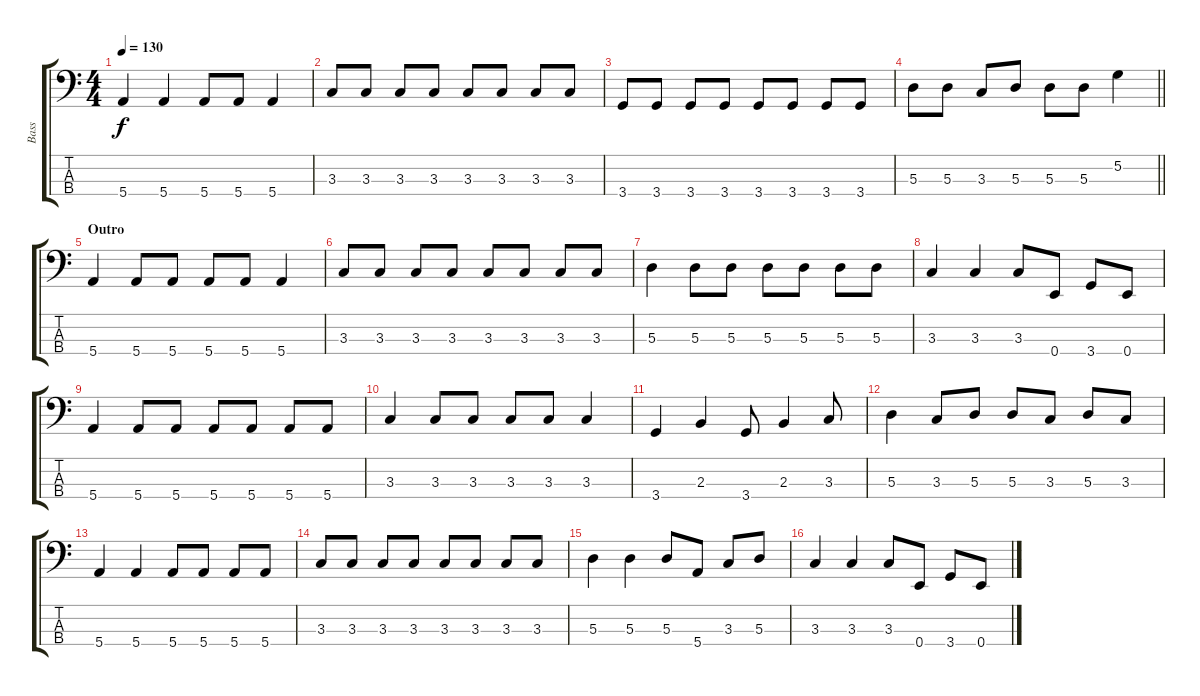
\track ("Bass" "Bass") {instrument electricbassfinger}
\staff {score tabs}
\tuning (G2 D2 A1 E1) {hide}
\ts (4 4)
\tempo 130
\clef f4
\ks c
5.4.4{dy f} 5.4.4 5.4.8 5.4.8 5.4.4 |
3.3.8 3.3.8 3.3.8 3.3.8 3.3.8 3.3.8 3.3.8 3.3.8 |
3.4.8 3.4.8 3.4.8 3.4.8 3.4.8 3.4.8 3.4.8 3.4.8 |
\barLineRight lightlight
5.3.8 5.3.8 3.3.8 5.3.8 5.3.8 5.3.8 5.2.4 |
\section ("" "Outro")
5.4.4 5.4.8 5.4.8 5.4.8 5.4.8 5.4.4 |
3.3.8 3.3.8 3.3.8 3.3.8 3.3.8 3.3.8 3.3.8 3.3.8 |
5.3.4 5.3.8 5.3.8 5.3.8 5.3.8 5.3.8 5.3.8 |
3.3.4 3.3.4 3.3.8 0.4.8 3.4.8 0.4.8 |
5.4.4 5.4.8 5.4.8 5.4.8 5.4.8 5.4.8 5.4.8 |
3.3.4 3.3.8 3.3.8 3.3.8 3.3.8 3.3.4 |
3.4.4 2.3.4 3.4.8 2.3.4 3.3.8 |
5.3.4 3.3.8 5.3.8 5.3.8 3.3.8 5.3.8 3.3.8 |
5.4.4 5.4.4 5.4.8 5.4.8 5.4.8 5.4.8 |
3.3.8 3.3.8 3.3.8 3.3.8 3.3.8 3.3.8 3.3.8 3.3.8 |
5.3.4 5.3.4 5.3.8 5.4.8 3.3.8 5.3.8 |
3.3.4 3.3.4 3.3.8 0.4.8 3.4.8 0.4.8
